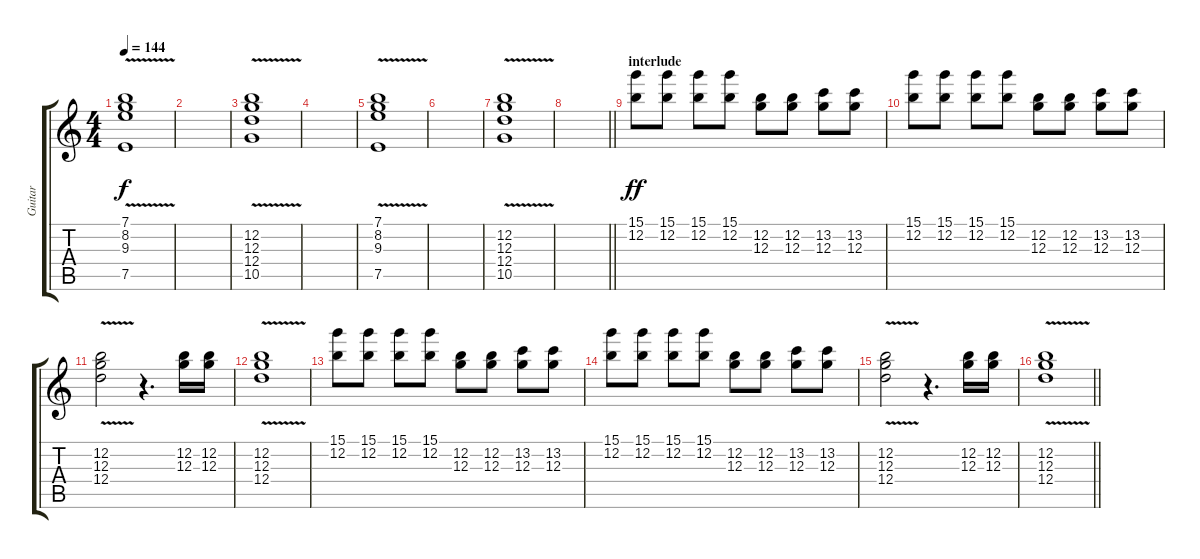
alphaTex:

\track ("Guitar" "Guitar") {instrument electricguitarjazz}
\staff {score tabs}
\tuning (E4 B3 G3 D3 A2 E2) {hide}
\ts (4 4)
\tempo 144
\clef g2
\ks c
(7.1{v} 8.2 9.3 7.5).1{dy f} |
|
(12.2 12.3 12.4 10.5{v}).1 |
|
(7.1{v} 8.2 9.3 7.5).1 |
|
(12.2 12.3 12.4 10.5{v}).1 |
\barLineRight lightlight
|
\section ("" "interlude")
(15.1 12.2).8{dy ff} (15.1 12.2).8 (15.1 12.2).8 (15.1 12.2).8 (12.2 12.3).8 (12.2 12.3).8 (13.2 12.3).8 (13.2 12.3).8 |
(15.1 12.2).8 (15.1 12.2).8 (15.1 12.2).8 (15.1 12.2).8 (12.2 12.3).8 (12.2 12.3).8 (13.2 12.3).8 (13.2 12.3).8 |
(12.2 12.3{v} 12.4).2 r.4{d} (12.2 12.3).16 (12.2 12.3).16 |
(12.2 12.3 12.4{v}).1 |
(15.1 12.2).8 (15.1 12.2).8 (15.1 12.2).8 (15.1 12.2).8 (12.2 12.3).8 (12.2 12.3).8 (13.2 12.3).8 (13.2 12.3).8 |
(15.1 12.2).8 (15.1 12.2).8 (15.1 12.2).8 (15.1 12.2).8 (12.2 12.3).8 (12.2 12.3).8 (13.2 12.3).8 (13.2 12.3).8 |
(12.2 12.3 12.4{v}).2 r.4{d} (12.2 12.3).16 (12.2 12.3).16 |
\barLineRight lightlight
(12.2 12.3 12.4{v}).1
